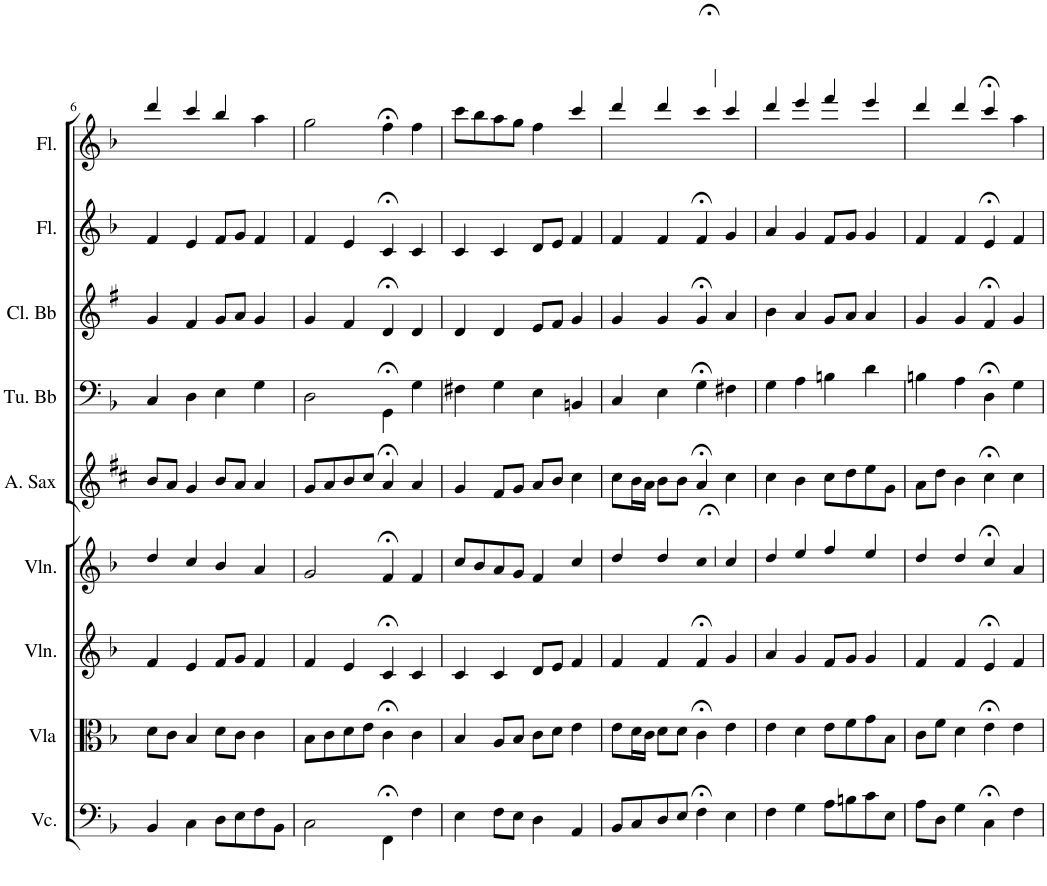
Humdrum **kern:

**kern	**kern	**kern	**kern	**kern	**kern	**kern	**kern	**kern
*part9	*part8	*part7	*part6	*part5	*part4	*part3	*part2	*part1
*staff9	*staff8	*staff7	*staff6	*staff5	*staff4	*staff3	*staff2	*staff1
*I"Violoncelo	*I"Viola	*I"Violino	*I"Violino	*I"Saxofone Alto	*I"Tuba em Bb	*I"Clarineta Bb	*I"Flauta	*I"Flauta
*I'Vc.	*I'Vla	*I'Vln.	*I'Vln.	*	*I'Tu. Bb	*I'Cl. Bb	*I'Fl.	*I'Fl.
!!LO:PB:g=z
*clefF4	*clefC3	*clefG2	*clefG2	*clefG2	*clefF4	*clefG2	*clefG2	*clefG2
*	*	*	*	*Trd5c9	*	*Trd1c2	*	*
*k[b-]	*k[b-]	*k[b-]	*k[b-]	*k[f#c#]	*k[b-]	*k[f#]	*k[b-]	*k[b-]
*M4/4	*M4/4	*M4/4	*M4/4	*M4/4	*M4/4	*M4/4	*M4/4	*M4/4
=6	=6	=6	=6	=6	=6	=6	=6	=6
4BB-/	8d\L	4f/	4dd/	8b/L	4C/	4g/	4f/	4ddd/
.	8c\J	.	.	8a/J	.	.	.	.
4C\	4B-/	4e/	4cc/	4g/	4D\	4f#/	4e/	4ccc/
8D\L	8d\L	8f/L	4b-/	8b/L	4E\	8g/L	8f/L	4bb-/
8E\	8c\J	8g/J	.	8a/J	.	8a/J	8g/J	.
8F\	4c\	4f/	4a/	4a/	4G\	4g/	4f/	4aa\
8BB-\J	.	.	.	.	.	.	.	.
=7	=7	=7	=7	=7	=7	=7	=7	=7
2C\	8B-\L	4f/	2g/	8g/L	2D\	4g/	4f/	2gg\
.	8c\	.	.	8a/	.	.	.	.
.	8d\	4e/	.	8b/	.	4f#/	4e/	.
.	8e\J	.	.	8cc#/J	.	.	.	.
4FF;<\	4c;<\	4c;</	4f;</	4a;</	4GG;<\	4d;</	4c;</	4ff;<\
4F\	4c\	4c/	4f/	4a/	4G\	4d/	4c/	4ff\
=8	=8	=8	=8	=8	=8	=8	=8	=8
4E\	4B-/	4c/	8cc/L	4g/	4F#X\	4d/	4c/	8ccc\L
.	.	.	8b-/	.	.	.	.	8bb-\
8F\L	8A/L	4c/	8a/	8f#/L	4G\	4d/	4c/	8aa\
8E\J	8B-/J	.	8g/J	8g/J	.	.	.	8gg\J
4D\	8c\L	8d/L	4f/	8a/L	4E\	8e/L	8d/L	4ff\
.	8d\J	8e/J	.	8b/J	.	8f#/J	8e/J	.
4AA/	4e\	4f/	4cc/	4cc#\	4BBn/	4g/	4f/	4ccc/
=9	=9	=9	=9	=9	=9	=9	=9	=9
8BB-/L	8e\L	4f/	4dd/	8cc#\L	4C/	4g/	4f/	4ddd/
8C/	16d\L	.	.	16b\L	.	.	.	.
.	16c\JJ	.	.	16a\JJ	.	.	.	.
8D/	8d\L	4f/	4dd/	8b\L	4E\	4g/	4f/	4ddd/
8E/J	8d\J	.	.	8b\J	.	.	.	.
4F;<\	4c;<\	4f;</	4cc;</	4a;</	4G;<\	4g;</	4f;</	4ccc;</
4E\	4e\	4g/	4cc/	4cc#\	4F#X\	4a/	4g/	4ccc/
=10	=10	=10	=10	=10	=10	=10	=10	=10
4F\	4e\	4a/	4dd/	4cc#\	4G\	4b\	4a/	4ddd/
4G\	4d\	4g/	4ee/	4b\	4A\	4a/	4g/	4eee/
8A\L	8e\L	8f/L	4ff/	8cc#\L	4Bn\	8g/L	8f/L	4fff/
8Bn\	8f\	8g/J	.	8dd\	.	8a/J	8g/J	.
8c\	8g\	4g/	4ee/	8ee\	4d\	4a/	4g/	4eee/
8E\J	8B-\J	.	.	8g\J	.	.	.	.
=11	=11	=11	=11	=11	=11	=11	=11	=11
8A\L	8c\L	4f/	4dd/	8a\L	4Bn\	4g/	4f/	4ddd/
8D\J	8f\J	.	.	8dd\J	.	.	.	.
4G\	4d\	4f/	4dd/	4b\	4A\	4g/	4f/	4ddd/
4C;<\	4e;<\	4e;</	4cc;</	4cc#;<\	4D;<\	4f#;</	4e;</	4ccc;</
4F\	4e\	4f/	4a/	4cc#\	4G\	4g/	4f/	4aa\
=	=	=	=	=	=	=	=	=
*-	*-	*-	*-	*-	*-	*-	*-	*-
